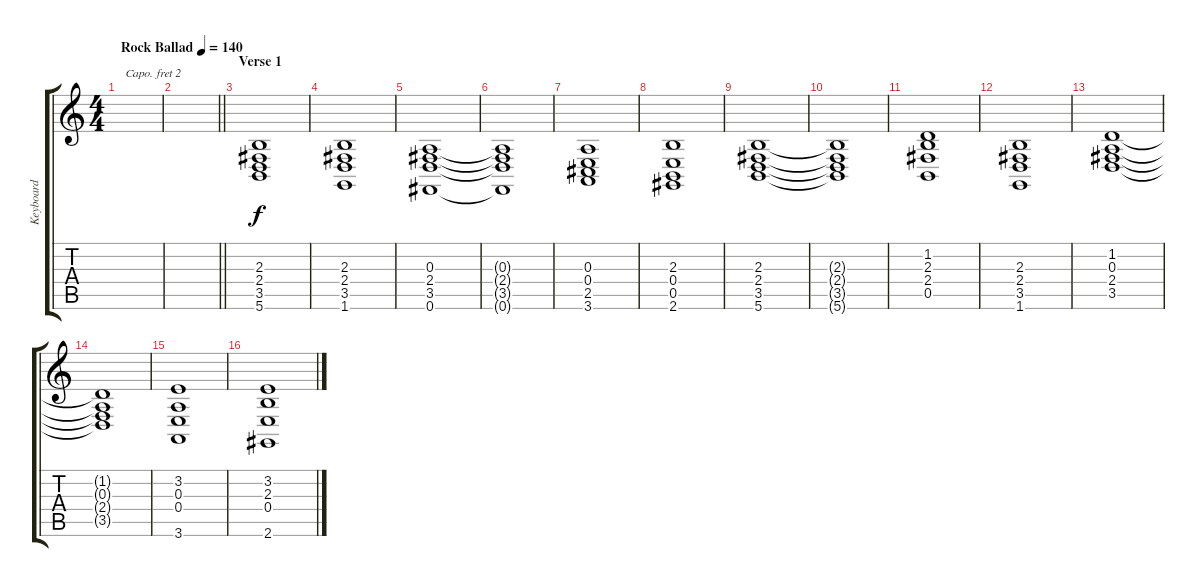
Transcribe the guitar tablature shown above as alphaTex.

\track ("Keyboard" "Keyboard") {instrument drawbarorgan}
\staff {score tabs}
\capo 2
\tuning (E4 B3 G3 D3 A2 E2) {hide}
\ts (4 4)
\tempo (140 "Rock Ballad")
\clef g2
\ks c
|
\barLineRight lightlight
|
\section ("" "Verse 1")
(2.3 2.4 3.5 5.6).1 |
(2.3 2.4 3.5 1.6).1 |
(0.3 2.4 3.5 0.6).1 |
(0.3{t} 2.4{t} 3.5{t} 0.6{t}).1 |
(0.3 0.4 2.5 3.6).1 |
(2.3 0.4 0.5 2.6).1 |
(2.3 2.4 3.5 5.6).1 |
(2.3{t} 2.4{t} 3.5{t} 5.6{t}).1 |
(1.2 2.3 2.4 0.5).1 |
(2.3 2.4 3.5 1.6).1 |
(1.2 0.3 2.4 3.5).1 |
(1.2{t} 0.3{t} 2.4{t} 3.5{t}).1 |
(3.2 0.3 0.4 3.6).1 |
(3.2 2.3 0.4 2.6).1
